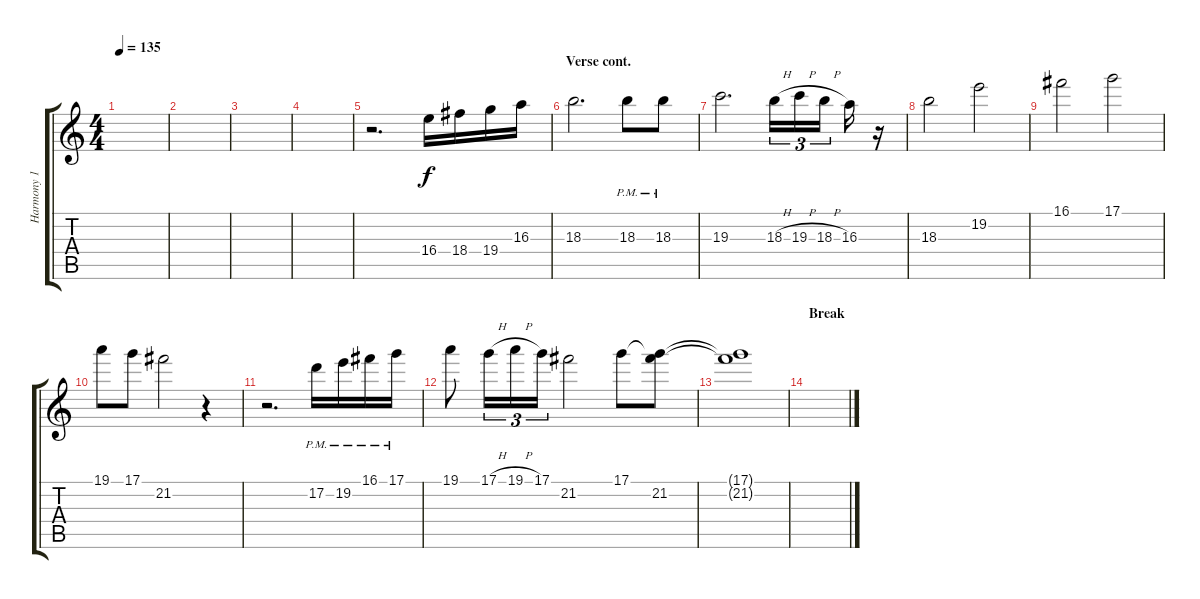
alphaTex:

\track ("Harmony 1" "Harmony 1") {instrument distortionguitar}
\staff {score tabs}
\tuning (D4 A3 F3 C3 G2 C2) {hide}
\ts (4 4)
\tempo 135
\clef g2
\ks c
|
|
|
|
r.2{d} 16.4.16 18.4.16 19.4.16 16.3.16 |
\section ("" "Verse cont.")
18.3.2{d} 18.3{pm}.8 18.3{pm}.8 |
19.3.2{d} 18.3{h}.16{tu (3 2)} 19.3{h}.16{tu (3 2)} 18.3{h}.16{tu (3 2)} 16.3.16 r.16 |
18.3.2 19.2.2 |
16.1.2 17.1.2 |
19.1.8 17.1.8 21.2.2 r.4 |
r.2{d} 17.2{pm}.16 19.2{pm}.16 16.1{pm}.16 17.1{pm}.16 |
19.1.8 17.1{h}.16{tu (3 2)} 19.1{h}.16{tu (3 2)} 17.1.16{tu (3 2)} 21.2.2 17.1.8 (17.1{t} 21.2).8 |
(17.1{t} 21.2{t}).1 |
\section ("" "Break")
